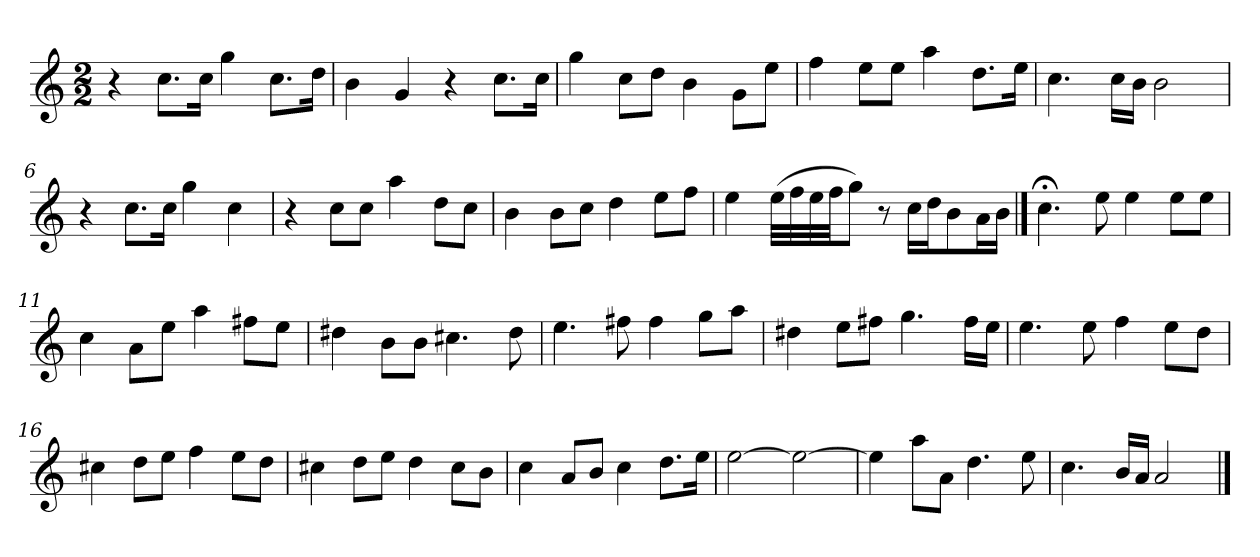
**kern
*part1
*staff1
*clefG2
*k[]
*C:
*M2/2
*MM120
=1
4r
8.cc\L
16cc\Jk
4gg
8.cc\L
16dd\Jk
=2
4b
4g
4r
8.cc\L
16cc\Jk
=3
4gg
8cc\L
8dd\J
4b
8g\L
8ee\J
=4
4ff
8ee\L
8ee\J
4aa
8.dd\L
16ee\Jk
=5
4.cc
16cc\LL
16b\JJ
2b
=6
4r
8.cc\L
16cc\Jk
4gg
4cc
=7
4r
8cc\L
8cc\J
4aa
8dd\L
8cc\J
=8
4b
8b\L
8cc\J
4dd
8ee\L
8ff\J
=9
4ee
(32ee\LLL
32ff\
32ee\
32ff\JJ
8gg\J)
8r
16cc\LL
16dd\J
8b\
16a\L
16b\JJ
==10
4.cc;<
8ee
4ee
8ee\L
8ee\J
=11
4cc
8a\L
8ee\J
4aa
8ff#X\L
8ee\J
=12
4dd#X
8b\L
8b\J
4.cc#X
8dd#
=13
4.ee
8ff#X
4ff#
8gg\L
8aa\J
=14
4dd#X
8ee\L
8ff#X\J
4.gg
16ff#\LL
16ee\JJ
=15
4.ee
8ee
4ff
8ee\L
8dd\J
=16
4cc#X
8dd\L
8ee\J
4ff
8ee\L
8dd\J
=17
4cc#X
8dd\L
8ee\J
4dd
8cc#\L
8b\J
=18
4cc
8a/L
8b/J
4cc
8.dd\L
16ee\Jk
=19
[2ee
2ee_
=20
4ee]
8aa\L
8a\J
4.dd
8ee
=21
4.cc
16b/LL
16a/JJ
2a
==
*-
